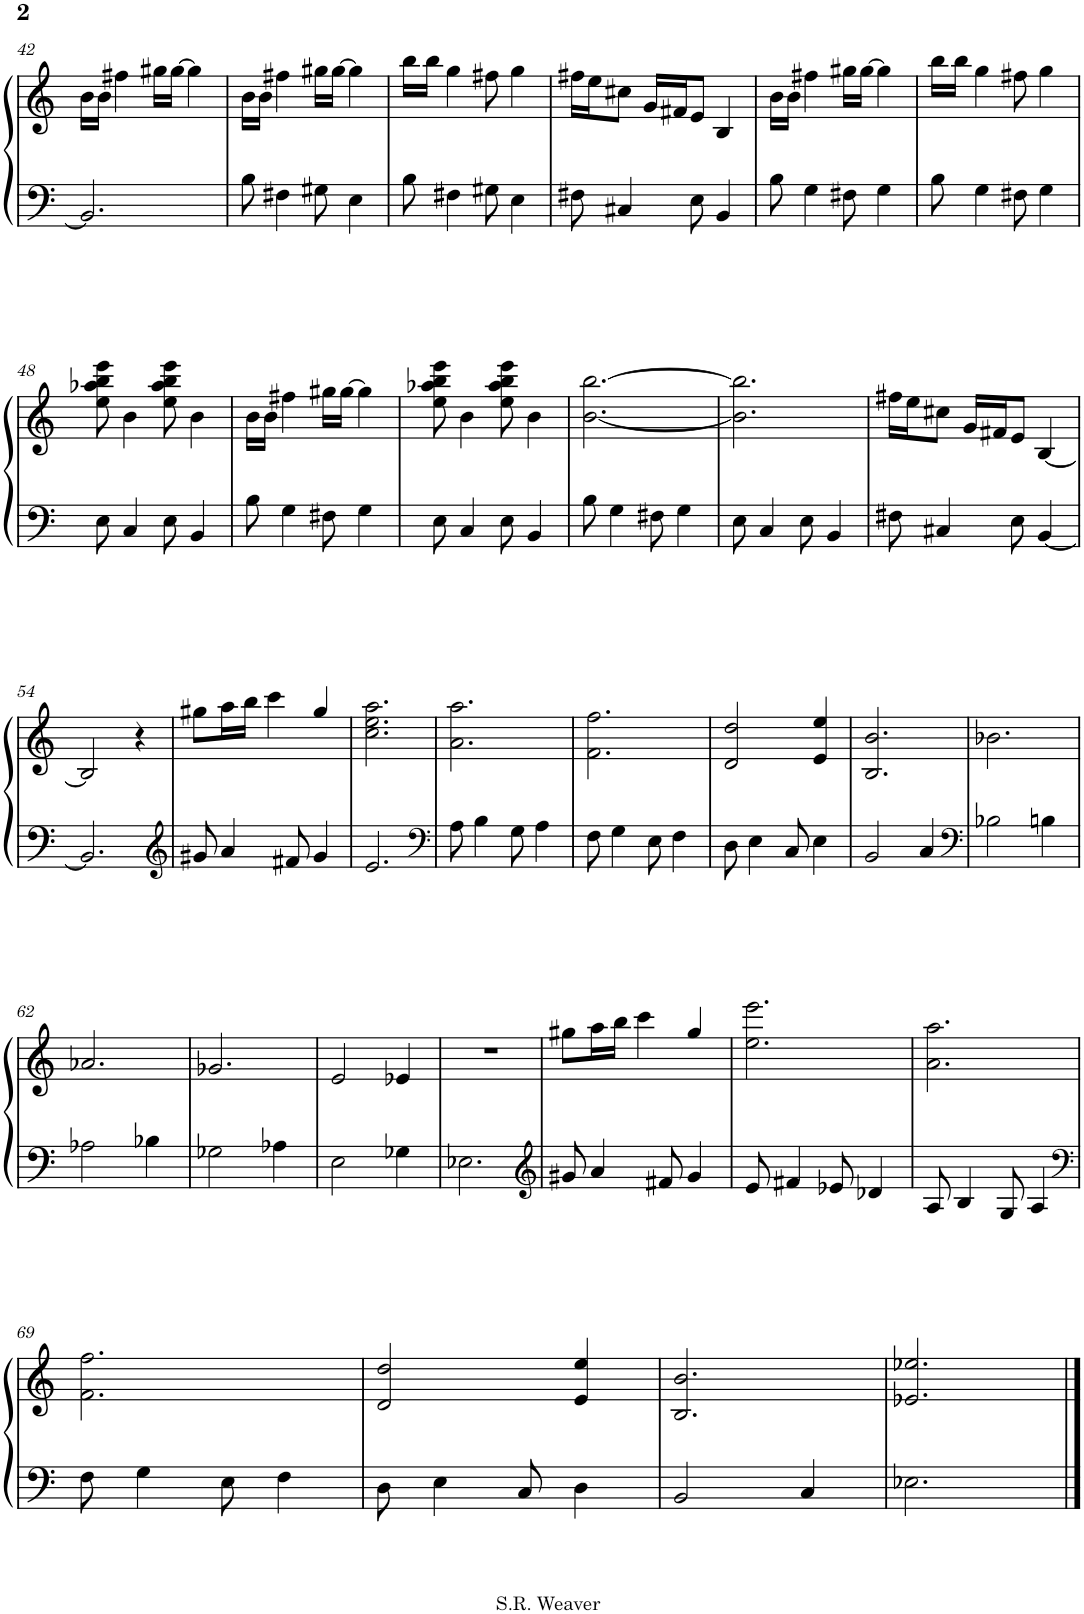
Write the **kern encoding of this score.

**kern	**kern
*part1	*part1
*staff2	*staff1
*I"Piano	*
*I'Pno.	*
!!LO:PB:g=z
*clefF4	*clefG2
*k[]	*k[]
*M3/4	*M3/4
=42	=42
2.BB/]	16b\LL
.	16b\JJ
.	4ff#X\
.	16gg#X\LL
.	[16gg#\JJ
.	4gg#\]
=43	=43
8B\	16b\LL
.	16b\JJ
4F#X\	4ff#X\
8G#X\	16gg#X\LL
.	[16gg#\JJ
4E\	4gg#\]
=44	=44
8B\	16bb\LL
.	16bb\JJ
4F#X\	4gg\
8G#X\	8ff#X\
4E\	4gg\
=45	=45
8F#X\	16ff#X\LL
.	16ee\J
4C#X/	8cc#X\J
.	16g/LL
.	16f#X/J
8E\	8e/J
4BB/	4B/
=46	=46
8B\	16b\LL
.	16b\JJ
4G\	4ff#X\
8F#X\	16gg#X\LL
.	[16gg#\JJ
4G\	4gg#\]
=47	=47
8B\	16bb\LL
.	16bb\JJ
4G\	4gg\
8F#X\	8ff#X\
4G\	4gg\
!!LO:LB:g=z
=48	=48
8E\	8ee\ 8aa-X\ 8bb\ 8eee\
4C/	4b\
8E\	8ee\ 8aa-\ 8bb\ 8eee\
4BB/	4b\
=49	=49
8B\	16b\LL
.	16b\JJ
4G\	4ff#X\
8F#X\	16gg#X\LL
.	[16gg#\JJ
4G\	4gg#\]
=50	=50
8E\	8ee\ 8aa-X\ 8bb\ 8eee\
4C/	4b\
8E\	8ee\ 8aa-\ 8bb\ 8eee\
4BB/	4b\
=51	=51
8B\	[2.b\ [2.bb\
4G\	.
8F#X\	.
4G\	.
=52	=52
8E\	2.b\] 2.bb\]
4C/	.
8E\	.
4BB/	.
=53	=53
8F#X\	16ff#X\LL
.	16ee\J
4C#X/	8cc#X\J
.	16g/LL
.	16f#X/J
8E\	8e/J
[4BB/	[4B/
!!LO:LB:g=z
=54	=54
2.BB/]	2B/]
.	4r
=55	=55
*clefG2	*
8g#X/	8gg#X\L
4a/	16aa\L
.	16bb\JJ
.	4ccc\
8f#X/	.
4g#/	4gg#/
=56	=56
2.e/	2.cc\ 2.ee\ 2.aa\
=57	=57
*clefF4	*
8A\	2.a\ 2.aa\
4B\	.
8G\	.
4A\	.
=58	=58
8F\	2.f\ 2.ff\
4G\	.
8E\	.
4F\	.
=59	=59
8D\	2d/ 2dd/
4E\	.
8C/	.
4E\	4e/ 4ee/
=60	=60
2BB/	2.B/ 2.b/
4C/	.
=61	=61
*clefF4	*
2B-X\	2.b-X\
4Bn\	.
!!LO:LB:g=z
=62	=62
2A-X\	2.a-X/
4B-X\	.
=63	=63
2G-X\	2.g-X/
4A-X\	.
=64	=64
2E\	2e/
4G-X\	4e-X/
=65	=65
2.E-X\	2.r
=66	=66
*clefG2	*
8g#X/	8gg#X\L
4a/	16aa\L
.	16bb\JJ
.	4ccc\
8f#X/	.
4g#/	4gg#/
=67	=67
8e/	2.ee\ 2.eee\
4f#X/	.
8e-X/	.
4d-X/	.
=68	=68
8A/	2.a\ 2.aa\
4B/	.
8G/	.
4A/	.
!!LO:LB:g=z
=69	=69
*clefF4	*
8F\	2.f\ 2.ff\
4G\	.
8E\	.
4F\	.
=70	=70
8D\	2d/ 2dd/
4E\	.
8C/	.
4D\	4e/ 4ee/
=71	=71
2BB/	2.B/ 2.b/
4C/	.
=72	=72
2.E-X\	2.e-X/ 2.ee-X/
==	==
*-	*-
